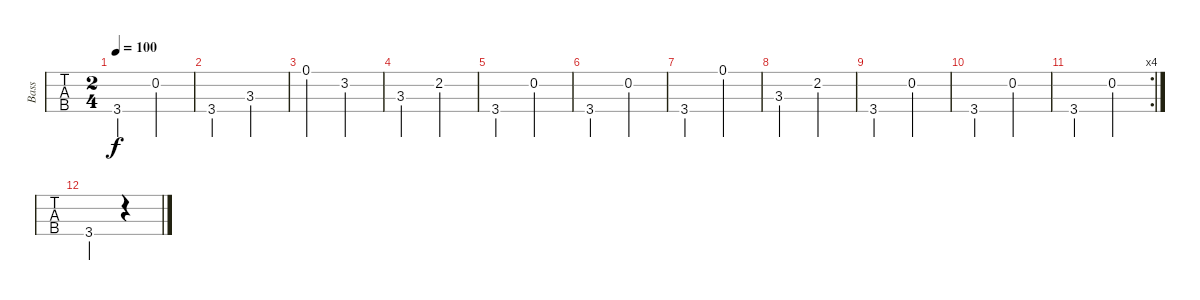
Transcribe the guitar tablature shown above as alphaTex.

\track ("Bass" "Bass") {instrument electricbassfinger}
\staff {tabs}
\tuning (G2 D2 A1 E1) {hide}
\ts (2 4)
\tempo 100
\clef f4
\ks c
3.4.4{dy f} 0.2.4 |
3.4.4 3.3.4 |
0.1.4 3.2.4 |
3.3.4 2.2.4 |
3.4.4 0.2.4 |
3.4.4 0.2.4 |
3.4.4 0.1.4 |
3.3.4 2.2.4 |
3.4.4 0.2.4 |
3.4.4 0.2.4 |
\rc 4
3.4.4 0.2.4 |
3.4.4 r.4
